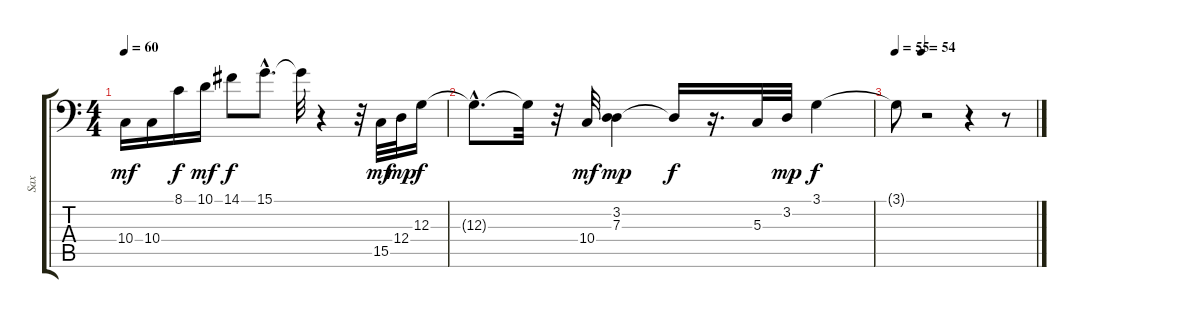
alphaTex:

\track ("Sax" "Sax") {instrument baritonesax}
\staff {score tabs}
\tuning (E3 B2 G2 D2 A1 E1) {hide}
\ts (4 4)
\tempo 60
\clef f4
\ks c
10.4.16{dy mf} 10.4.16 8.1.16{dy f} 10.1.16{dy mf} 14.1.8{dy f} 15.1{hac}.8{d} 15.1{t}.32 r.4 r.32 15.5.32{dy mf} 12.4.32{dy mp} 12.3.16{dy f} |
12.3{hac t}.8{d} 12.3{t}.32 r.32 10.4.32{dy mf} (3.2 7.3).4{dy mp} 7.3{t}.16{dy f} r.16{d} 5.3.32 3.2.32{dy mp} 3.1.4{dy f} |
\tempo 55
\tempo (54 0.1875)
3.1{t}.8 r.2 r.4 r.8
